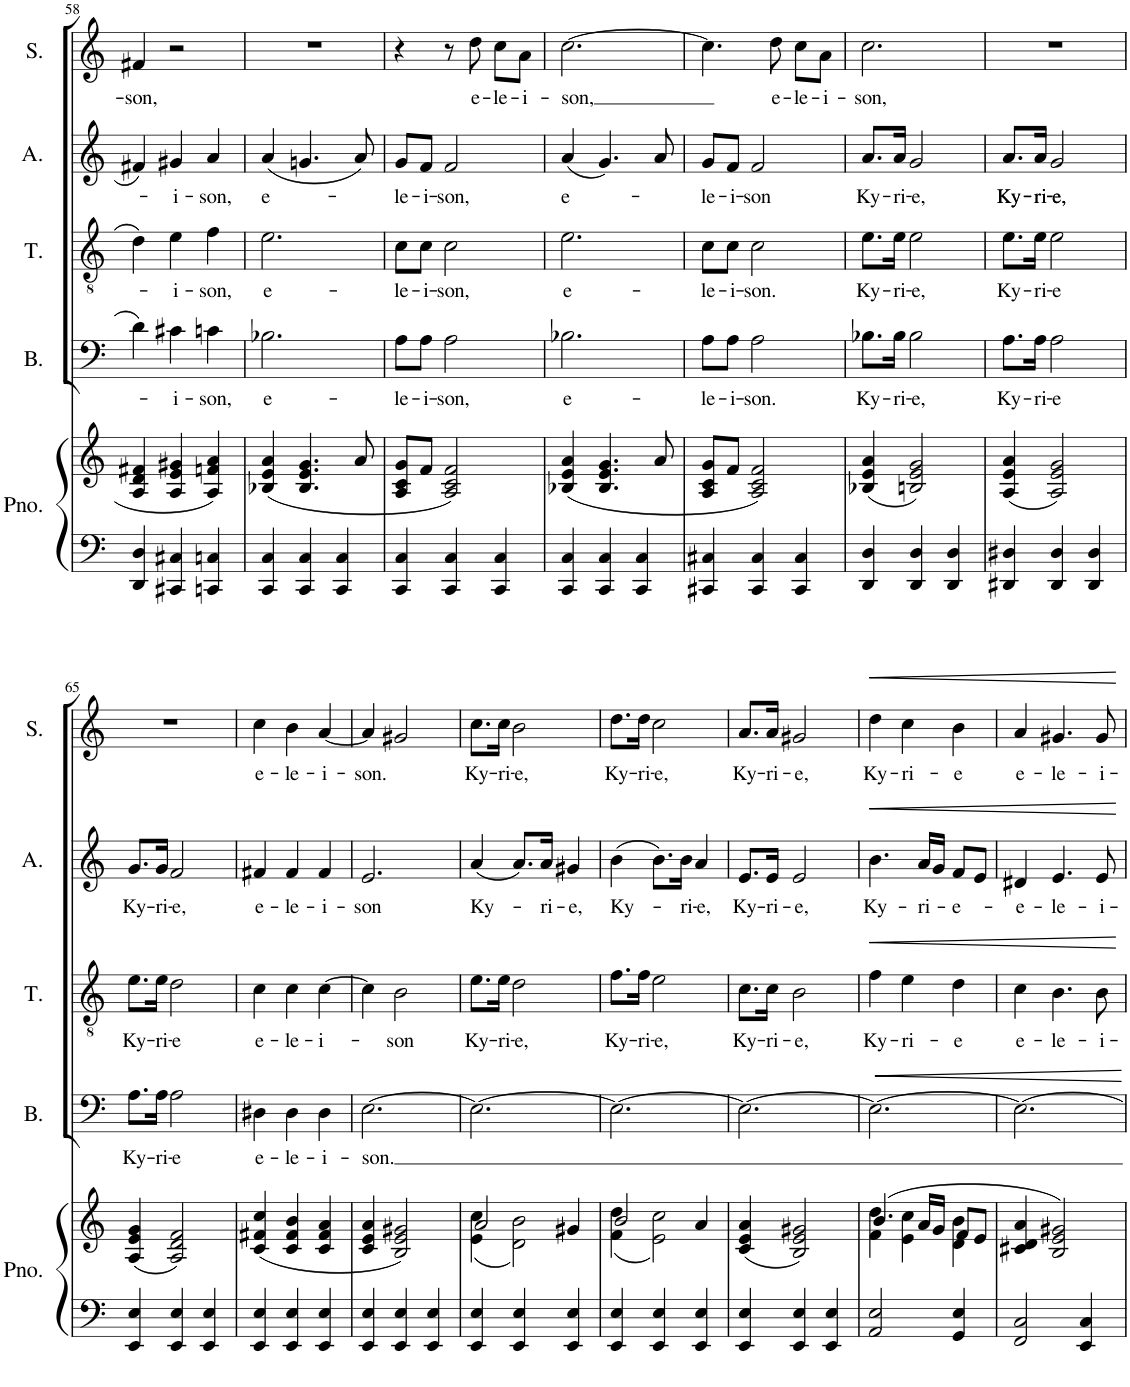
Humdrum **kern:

**kern	**kern	**kern	**text	**dynam	**kern	**text	**dynam	**kern	**text	**dynam	**kern	**text	**dynam
*part5	*part5	*part4	*part4	*part4	*part3	*part3	*part3	*part2	*part2	*part2	*part1	*part1	*part1
*staff6	*staff5	*staff4	*staff4	*staff4	*staff3	*staff3	*staff3	*staff2	*staff2	*staff2	*staff1	*staff1	*staff1
*I"Piano	*	*I"Bass	*	*	*I"Tenor	*	*	*I"Alto	*	*	*I"Soprano	*	*
*I'Pno.	*	*I'B.	*	*	*I'T.	*	*	*I'A.	*	*	*I'S.	*	*
!!LO:PB:g=z
*clefF4	*clefG2	*clefF4	*	*	*clefGv2	*	*	*clefG2	*	*	*clefG2	*	*
*k[]	*k[]	*k[]	*	*	*k[]	*	*	*k[]	*	*	*k[]	*	*
*M3/4	*M3/4	*M3/4	*	*	*M3/4	*	*	*M3/4	*	*	*M3/4	*	*
=58	=58	=58	=58	=58	=58	=58	=58	=58	=58	=58	=58	=58	=58
!	!	!	!	!	!	!	!	!	!	!	!	!LO:LY:b	!
4DD/ 4D/	4A/ 4d/ 4f#X/	4d\	.	.	4d\	.	.	4f#X/	.	.	4f#X/	-son,	.
!	!	!	!LO:LY:b	!	!	!LO:LY:b	!	!	!LO:LY:b	!	!	!	!
4CC#X/ 4C#X/	4A/ 4e/ 4g#X/	4c#X\	-i-	.	4e\	-i-	.	4g#X/	-i-	.	2r	.	.
!	!	!	!LO:LY:b	!	!	!LO:LY:b	!	!	!LO:LY:b	!	!	!	!
4CCn/ 4Cn/	4A/ 4fn/ 4a/	4cn\	-son,	.	4f\	-son,	.	4a/	-son,	.	.	.	.
=59	=59	=59	=59	=59	=59	=59	=59	=59	=59	=59	=59	=59	=59
!	!	!	!LO:LY:b	!	!	!LO:LY:b	!	!	!LO:LY:b	!	!	!	!
4CC/ 4C/	(4B-X/ 4e/ 4a/	2.B-X\	e-	.	2.e\	e-	.	(4a/	e-	.	2.r	.	.
4CC/ 4C/	4.B-/ 4.e/ 4.g/	.	.	.	.	.	.	4.gn/	.	.	.	.	.
4CC/ 4C/	.	.	.	.	.	.	.	.	.	.	.	.	.
.	8a/	.	.	.	.	.	.	8a/)	.	.	.	.	.
=60	=60	=60	=60	=60	=60	=60	=60	=60	=60	=60	=60	=60	=60
!	!	!	!LO:LY:b	!	!	!LO:LY:b	!	!	!LO:LY:b	!	!	!	!
4CC/ 4C/	8A/ 8c/ 8g/L	8A\L	-le-	.	8c\L	-le-	.	8g/L	-le-	.	4r	.	.
!	!	!	!LO:LY:b	!	!	!LO:LY:b	!	!	!LO:LY:b	!	!	!	!
.	8f/J	8A\J	-i-	.	8c\J	-i-	.	8f/J	-i-	.	.	.	.
!	!	!	!LO:LY:b	!	!	!LO:LY:b	!	!	!LO:LY:b	!	!	!	!
4CC/ 4C/	2A/ 2c/ 2f/)	2A\	-son,	.	2c\	-son,	.	2f/	-son,	.	8r	.	.
!	!	!	!	!	!	!	!	!	!	!	!	!LO:LY:b	!
.	.	.	.	.	.	.	.	.	.	.	8dd\	e-	.
!	!	!	!	!	!	!	!	!	!	!	!	!LO:LY:b	!
4CC/ 4C/	.	.	.	.	.	.	.	.	.	.	8cc\L	-le-	.
!	!	!	!	!	!	!	!	!	!	!	!	!LO:LY:b	!
.	.	.	.	.	.	.	.	.	.	.	8a\J	-i-	.
=61	=61	=61	=61	=61	=61	=61	=61	=61	=61	=61	=61	=61	=61
!	!	!	!LO:LY:b	!	!	!LO:LY:b	!	!	!LO:LY:b	!	!	!LO:LY:b	!
4CC/ 4C/	(4B-X/ 4e/ 4a/	2.B-X\	e-	.	2.e\	e-	.	(4a/	e-	.	[2.cc\	-son,	.
4CC/ 4C/	4.B-/ 4.e/ 4.g/	.	.	.	.	.	.	4.g/)	.	.	.	.	.
4CC/ 4C/	.	.	.	.	.	.	.	.	.	.	.	.	.
.	8a/	.	.	.	.	.	.	8a/	.	.	.	.	.
=62	=62	=62	=62	=62	=62	=62	=62	=62	=62	=62	=62	=62	=62
!	!	!	!LO:LY:b	!	!	!LO:LY:b	!	!	!LO:LY:b	!	!	!	!
4CC#X/ 4C#X/	8A/ 8c/ 8g/L	8A\L	-le-	.	8c\L	-le-	.	8g/L	-le-	.	4.cc\]	.	.
!	!	!	!LO:LY:b	!	!	!LO:LY:b	!	!	!LO:LY:b	!	!	!	!
.	8f/J	8A\J	-i-	.	8c\J	-i-	.	8f/J	-i-	.	.	.	.
!	!	!	!LO:LY:b	!	!	!LO:LY:b	!	!	!LO:LY:b	!	!	!	!
4CC#/ 4C#/	2A/ 2c/ 2f/)	2A\	-son.	.	2c\	-son.	.	2f/	-son	.	.	.	.
!	!	!	!	!	!	!	!	!	!	!	!	!LO:LY:b	!
.	.	.	.	.	.	.	.	.	.	.	8dd\	e-	.
!	!	!	!	!	!	!	!	!	!	!	!	!LO:LY:b	!
4CC#/ 4C#/	.	.	.	.	.	.	.	.	.	.	8cc\L	-le-	.
!	!	!	!	!	!	!	!	!	!	!	!	!LO:LY:b	!
.	.	.	.	.	.	.	.	.	.	.	8a\J	-i-	.
=63	=63	=63	=63	=63	=63	=63	=63	=63	=63	=63	=63	=63	=63
!	!	!	!LO:LY:b	!	!	!LO:LY:b	!	!	!LO:LY:b	!	!	!LO:LY:b	!
4DD/ 4D/	(4B-X/ 4e/ 4a/	8.B-X\L	Ky-	.	8.e\L	Ky-	.	8.a/L	Ky-	.	2.cc\	-son,	.
!	!	!	!LO:LY:b	!	!	!LO:LY:b	!	!	!LO:LY:b	!	!	!	!
.	.	16B-\Jk	-ri-	.	16e\Jk	-ri-	.	16a/Jk	-ri-	.	.	.	.
!	!	!	!LO:LY:b	!	!	!LO:LY:b	!	!	!LO:LY:b	!	!	!	!
4DD/ 4D/	2Bn/ 2e/ 2g/)	2B-\	-e,	.	2e\	-e,	.	2g/	-e,	.	.	.	.
4DD/ 4D/	.	.	.	.	.	.	.	.	.	.	.	.	.
=64	=64	=64	=64	=64	=64	=64	=64	=64	=64	=64	=64	=64	=64
!	!	!	!LO:LY:b	!	!	!LO:LY:b	!	!	!LO:LY:b	!	!	!	!
4DD#X/ 4D#X/	(4A/ 4e/ 4a/	8.A\L	Ky-	.	8.e\L	Ky-	.	8.a/L	Ky-	.	2.r	.	.
!	!	!	!LO:LY:b	!	!	!LO:LY:b	!	!	!LO:LY:b	!	!	!	!
.	.	16A\Jk	-ri-	.	16e\Jk	-ri-	.	16a/Jk	-ri-	.	.	.	.
!	!	!	!LO:LY:b	!	!	!LO:LY:b	!	!	!LO:LY:b	!	!	!	!
4DD#/ 4D#/	2A/ 2e/ 2g/)	2A\	-e	.	2e\	-e	.	2g/	-e,	.	.	.	.
4DD#/ 4D#/	.	.	.	.	.	.	.	.	.	.	.	.	.
!!LO:LB:g=z
=65	=65	=65	=65	=65	=65	=65	=65	=65	=65	=65	=65	=65	=65
!	!	!	!LO:LY:b	!	!	!LO:LY:b	!	!	!LO:LY:b	!	!	!	!
4EE/ 4E/	(4A/ 4e/ 4g/	8.A\L	Ky-	.	8.e\L	Ky-	.	8.g/L	Ky-	.	2.r	.	.
!	!	!	!LO:LY:b	!	!	!LO:LY:b	!	!	!LO:LY:b	!	!	!	!
.	.	16A\Jk	-ri-	.	16e\Jk	-ri-	.	16g/Jk	-ri-	.	.	.	.
!	!	!	!LO:LY:b	!	!	!LO:LY:b	!	!	!LO:LY:b	!	!	!	!
4EE/ 4E/	2A/ 2d/ 2f/)	2A\	-e	.	2d\	-e	.	2f/	-e,	.	.	.	.
4EE/ 4E/	.	.	.	.	.	.	.	.	.	.	.	.	.
=66	=66	=66	=66	=66	=66	=66	=66	=66	=66	=66	=66	=66	=66
!	!	!	!LO:LY:b	!	!	!LO:LY:b	!	!	!LO:LY:b	!	!	!LO:LY:b	!
4EE/ 4E/	(4c/ 4f#X/ 4cc/	4D#X\	e-	.	4c\	e-	.	4f#X/	e-	.	4cc\	e-	.
!	!	!	!LO:LY:b	!	!	!LO:LY:b	!	!	!LO:LY:b	!	!	!LO:LY:b	!
4EE/ 4E/	4c/ 4f#/ 4b/	4D#\	-le-	.	4c\	-le-	.	4f#/	-le-	.	4b\	-le-	.
!	!	!	!LO:LY:b	!	!	!LO:LY:b	!	!	!LO:LY:b	!	!	!LO:LY:b	!
4EE/ 4E/	4c/ 4f#/ 4a/	4D#\	-i-	.	[4c\	-i-	.	4f#/	-i-	.	[4a/	-i-	.
=67	=67	=67	=67	=67	=67	=67	=67	=67	=67	=67	=67	=67	=67
!	!	!	!LO:LY:b	!	!	!	!	!	!LO:LY:b	!	!	!LO:LY:b	!
4EE/ 4E/	4c/ 4e/ 4a/	[2.E\	-son.	.	4c\]	.	.	2.e/	-son	.	4a/]	-son.	.
!	!	!	!	!	!	!LO:LY:b	!	!	!	!	!	!	!
4EE/ 4E/	2B/ 2e/ 2g#X/)	.	.	.	2B\	-son	.	.	.	.	2g#X/	.	.
4EE/ 4E/	.	.	.	.	.	.	.	.	.	.	.	.	.
=68	=68	=68	=68	=68	=68	=68	=68	=68	=68	=68	=68	=68	=68
*	*^	*	*	*	*	*	*	*	*	*	*	*	*
!	!	!	!	!	!	!	!LO:LY:b	!	!	!LO:LY:b	!	!	!LO:LY:b	!
4EE/ 4E/	2a/	(4e\ 4cc\	2.E\_	.	.	8.e\L	Ky-	.	(4a/	Ky-	.	8.cc\L	Ky-	.
!	!	!	!	!	!	!	!LO:LY:b	!	!	!	!	!	!LO:LY:b	!
.	.	.	.	.	.	16e\Jk	-ri-	.	.	.	.	16cc\Jk	-ri-	.
!	!	!	!	!	!	!	!LO:LY:b	!	!	!	!	!	!LO:LY:b	!
4EE/ 4E/	.	2d\ 2b\)	.	.	.	2d\	-e,	.	8.a/L)	.	.	2b\	-e,	.
!	!	!	!	!	!	!	!	!	!	!LO:LY:b	!	!	!	!
.	.	.	.	.	.	.	.	.	16a/Jk	-ri-	.	.	.	.
!	!	!	!	!	!	!	!	!	!	!LO:LY:b	!	!	!	!
4EE/ 4E/	4g#X/	.	.	.	.	.	.	.	4g#X/	-e,	.	.	.	.
=69	=69	=69	=69	=69	=69	=69	=69	=69	=69	=69	=69	=69	=69	=69
!	!	!	!	!	!	!	!LO:LY:b	!	!	!LO:LY:b	!	!	!LO:LY:b	!
4EE/ 4E/	2b/	(4f\ 4dd\	2.E\_	.	.	8.f\L	Ky-	.	(4b\	Ky-	.	8.dd\L	Ky-	.
!	!	!	!	!	!	!	!LO:LY:b	!	!	!	!	!	!LO:LY:b	!
.	.	.	.	.	.	16f\Jk	-ri-	.	.	.	.	16dd\Jk	-ri-	.
!	!	!	!	!	!	!	!LO:LY:b	!	!	!	!	!	!LO:LY:b	!
4EE/ 4E/	.	2e\ 2cc\)	.	.	.	2e\	-e,	.	8.b\L)	.	.	2cc\	-e,	.
!	!	!	!	!	!	!	!	!	!	!LO:LY:b	!	!	!	!
.	.	.	.	.	.	.	.	.	16b\Jk	-ri-	.	.	.	.
!	!	!	!	!	!	!	!	!	!	!LO:LY:b	!	!	!	!
4EE/ 4E/	4a/	.	.	.	.	.	.	.	4a/	-e,	.	.	.	.
*	*v	*v	*	*	*	*	*	*	*	*	*	*	*	*
=70	=70	=70	=70	=70	=70	=70	=70	=70	=70	=70	=70	=70	=70
!	!	!	!	!	!	!LO:LY:b	!	!	!LO:LY:b	!	!	!LO:LY:b	!
4EE/ 4E/	(4c/ 4e/ 4a/	2.E\_	.	.	8.c\L	Ky-	.	8.e/L	Ky-	.	8.a/L	Ky-	.
!	!	!	!	!	!	!LO:LY:b	!	!	!LO:LY:b	!	!	!LO:LY:b	!
.	.	.	.	.	16c\Jk	-ri-	.	16e/Jk	-ri-	.	16a/Jk	-ri-	.
!	!	!	!	!	!	!LO:LY:b	!	!	!LO:LY:b	!	!	!LO:LY:b	!
4EE/ 4E/	2B/ 2e/ 2g#X/)	.	.	.	2B\	-e,	.	2e/	-e,	.	2g#X/	-e,	.
4EE/ 4E/	.	.	.	.	.	.	.	.	.	.	.	.	.
=71	=71	=71	=71	=71	=71	=71	=71	=71	=71	=71	=71	=71	=71
*	*^	*	*	*	*	*	*	*	*	*	*	*	*
!	!	!	!	!	!LO:HP:b	!	!LO:LY:b	!LO:HP:b	!	!LO:LY:b	!LO:HP:b	!	!LO:LY:b	!LO:HP:b
2AA/ 2E/	(4.b/	4f\ 4dd\	2.E\_	.	<	4f\	Ky-	<	4.b\	Ky-	<	4dd\	Ky-	<
!	!	!	!	!	!	!	!LO:LY:b	!	!	!	!	!	!LO:LY:b	!
.	.	4e\ 4cc\	.	.	.	4e\	-ri-	.	.	.	.	4cc\	-ri-	.
!	!	!	!	!	!	!	!	!	!	!LO:LY:b	!	!	!	!
.	16a/LL	.	.	.	.	.	.	.	16a/LL	-ri-	.	.	.	.
.	16g/JJ	.	.	.	.	.	.	.	16g/JJ	.	.	.	.	.
!	!	!	!	!	!	!	!LO:LY:b	!	!	!LO:LY:b	!	!	!LO:LY:b	!
4GG/ 4E/	8f/L	4d\ 4b\	.	.	.	4d\	-e	.	8f/L	-e-	.	4b\	-e	.
.	8e/J	.	.	.	.	.	.	.	8e/J	.	.	.	.	.
*	*v	*v	*	*	*	*	*	*	*	*	*	*	*	*
=72	=72	=72	=72	=72	=72	=72	=72	=72	=72	=72	=72	=72	=72
!	!	!	!	!	!	!LO:LY:b	!	!	!LO:LY:b	!	!	!LO:LY:b	!
2FF/ 2C/	4c#X/ 4d/ 4a/	2.E\_	.	.	4c\	e-	.	4d#X/	-e-	.	4a/	e-	.
!	!	!	!	!	!	!LO:LY:b	!	!	!LO:LY:b	!	!	!LO:LY:b	!
.	2B/ 2e/ 2g#X/)	.	.	.	4.B\	-le-	.	4.e/	-le-	.	4.g#X/	-le-	.
4EE/ 4C/	.	.	.	.	.	.	.	.	.	.	.	.	.
!	!	!	!	!	!	!LO:LY:b	!	!	!LO:LY:b	!	!	!LO:LY:b	!
.	.	.	.	.	8B\	-i-	.	8e/	-i-	.	8g#/	-i-	.
.	.	.	.	[	.	.	[	.	.	[	.	.	[
=	=	=	=	=	=	=	=	=	=	=	=	=	=
*-	*-	*-	*-	*-	*-	*-	*-	*-	*-	*-	*-	*-	*-
